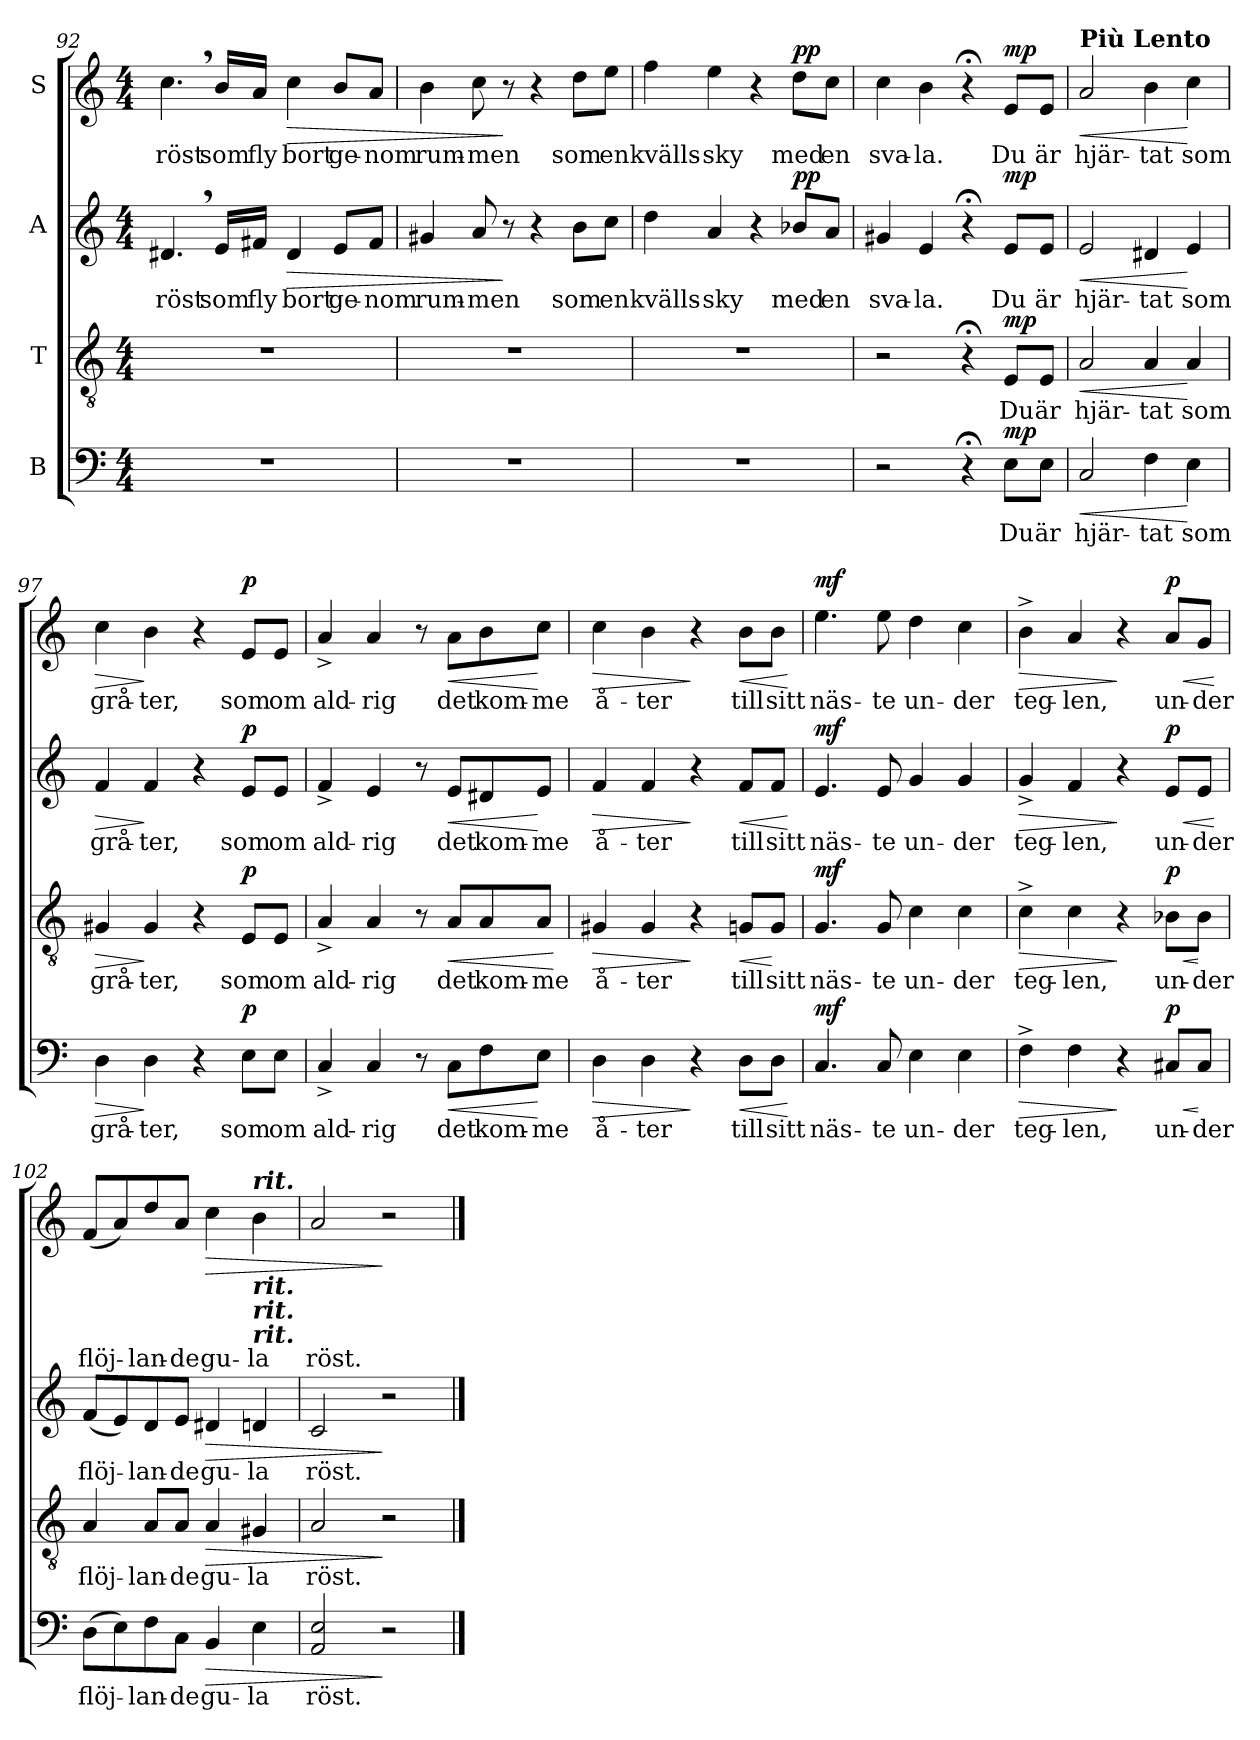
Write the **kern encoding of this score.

**kern	**text	**dynam	**kern	**text	**dynam	**kern	**text	**dynam	**kern	**text	**dynam
*part4	*part4	*part4	*part3	*part3	*part3	*part2	*part2	*part2	*part1	*part1	*part1
*staff4	*staff4	*staff4	*staff3	*staff3	*staff3	*staff2	*staff2	*staff2	*staff1	*staff1	*staff1
*I"B	*	*	*I"T	*	*	*I"A	*	*	*I"S	*	*
*clefF4	*	*	*clefGv2	*	*	*clefG2	*	*	*clefG2	*	*
*k[]	*	*	*k[]	*	*	*k[]	*	*	*k[]	*	*
*C:	*	*	*C:	*	*	*C:	*	*	*C:	*	*
*M4/4	*	*	*M4/4	*	*	*M4/4	*	*	*M4/4	*	*
=92	=92	=92	=92	=92	=92	=92	=92	=92	=92	=92	=92
!	!	!	!	!	!	!	!LO:LY:b	!	!	!LO:LY:b	!
1r	.	.	1r	.	.	4.d#X,>/	röst	.	4.cc,>\	röst	.
!	!	!	!	!	!	!	!LO:LY:b	!	!	!LO:LY:b	!
.	.	.	.	.	.	16e/LL	som	.	16b/LL	som	.
!	!	!	!	!	!	!	!LO:LY:b	!	!	!LO:LY:b	!
.	.	.	.	.	.	16f#X/JJ	fly	.	16a/JJ	fly	.
!	!	!	!	!	!	!	!LO:LY:b	!LO:HP:b	!	!LO:LY:b	!LO:HP:b
.	.	.	.	.	.	4d#/	bort	>	4cc\	bort	>
!	!	!	!	!	!	!	!LO:LY:b	!	!	!LO:LY:b	!
.	.	.	.	.	.	8e/L	ge-	.	8b/L	ge-	.
!	!	!	!	!	!	!	!LO:LY:b	!	!	!LO:LY:b	!
.	.	.	.	.	.	8f#/J	-nom	.	8a/J	-nom	.
!!LO:LB:g=z
=93	=93	=93	=93	=93	=93	=93	=93	=93	=93	=93	=93
!	!	!	!	!	!	!	!LO:LY:b	!	!	!LO:LY:b	!
1r	.	.	1r	.	.	4g#X/	rum-	.	4b\	rum-	.
!	!	!	!	!	!	!	!LO:LY:b	!	!	!LO:LY:b	!
.	.	.	.	.	.	8a/	-men	.	8cc\	-men	.
.	.	.	.	.	.	8r	.	]	8r	.	]
.	.	.	.	.	.	4r	.	.	4r	.	.
!	!	!	!	!	!	!	!LO:LY:b	!	!	!LO:LY:b	!
.	.	.	.	.	.	8b\L	som	.	8dd\L	som	.
!	!	!	!	!	!	!	!LO:LY:b	!	!	!LO:LY:b	!
.	.	.	.	.	.	8cc\J	en	.	8ee\J	en	.
=94	=94	=94	=94	=94	=94	=94	=94	=94	=94	=94	=94
!	!	!	!	!	!	!	!LO:LY:b	!	!	!LO:LY:b	!
1r	.	.	1r	.	.	4dd\	kvälls-	.	4ff\	kvälls-	.
!	!	!	!	!	!	!	!LO:LY:b	!	!	!LO:LY:b	!
.	.	.	.	.	.	4a/	-sky	.	4ee\	-sky	.
.	.	.	.	.	.	4r	.	.	4r	.	.
!	!	!	!	!	!	!	!LO:LY:b	!LO:DY:a	!	!LO:LY:b	!LO:DY:a
.	.	.	.	.	.	8b-X/L	med	pp	8dd\L	med	pp
!	!	!	!	!	!	!	!LO:LY:b	!	!	!LO:LY:b	!
.	.	.	.	.	.	8a/J	en	.	8cc\J	en	.
=95	=95	=95	=95	=95	=95	=95	=95	=95	=95	=95	=95
!	!	!	!	!	!	!	!LO:LY:b	!	!	!LO:LY:b	!
2r	.	.	2r	.	.	4g#X/	sva-	.	4cc\	sva-	.
!	!	!	!	!	!	!	!LO:LY:b	!	!	!LO:LY:b	!
.	.	.	.	.	.	4e/	-la.	.	4b\	-la.	.
4r;<	.	.	4r;<	.	.	4r;<	.	.	4r;<	.	.
!	!LO:LY:b	!LO:DY:a	!	!LO:LY:b	!LO:DY:a	!	!LO:LY:b	!LO:DY:a	!	!LO:LY:b	!LO:DY:a
8E\L	Du	mp	8E/L	Du	mp	8e/L	Du	mp	8e/L	Du	mp
!	!LO:LY:b	!	!	!LO:LY:b	!	!	!LO:LY:b	!	!	!LO:LY:b	!
8E\J	är	.	8E/J	är	.	8e/J	är	.	8e/J	är	.
=96	=96	=96	=96	=96	=96	=96	=96	=96	=96	=96	=96
!	!	!	!	!	!	!	!	!	!LO:TX:a:B:t=Più Lento	!	!
!	!LO:LY:b	!LO:HP:b	!	!LO:LY:b	!LO:HP:b	!	!LO:LY:b	!LO:HP:b	!	!LO:LY:b	!LO:HP:b
2C/	hjär-	<	2A/	hjär-	<	2e/	hjär-	<	2a/	hjär-	<
!	!LO:LY:b	!	!	!LO:LY:b	!	!	!LO:LY:b	!	!	!LO:LY:b	!
4F\	-tat	.	4A/	-tat	.	4d#X/	-tat	.	4b\	-tat	.
!	!LO:LY:b	!	!	!LO:LY:b	!	!	!LO:LY:b	!	!	!LO:LY:b	!
4E\	som	[	4A/	som	[	4e/	som	[	4cc\	som	[
=97	=97	=97	=97	=97	=97	=97	=97	=97	=97	=97	=97
!	!LO:LY:b	!LO:HP:b	!	!LO:LY:b	!LO:HP:b	!	!LO:LY:b	!LO:HP:b	!	!LO:LY:b	!LO:HP:b
4D\	grå-	>	4G#X/	grå-	>	4f/	grå-	>	4cc\	grå-	>
!	!LO:LY:b	!	!	!LO:LY:b	!	!	!LO:LY:b	!	!	!LO:LY:b	!
4D\	-ter,	]	4G#/	-ter,	]	4f/	-ter,	]	4b\	-ter,	]
4r	.	.	4r	.	.	4r	.	.	4r	.	.
!	!LO:LY:b	!LO:DY:a	!	!LO:LY:b	!LO:DY:a	!	!LO:LY:b	!LO:DY:a	!	!LO:LY:b	!LO:DY:a
8E\L	som	p	8E/L	som	p	8e/L	som	p	8e/L	som	p
!	!LO:LY:b	!	!	!LO:LY:b	!	!	!LO:LY:b	!	!	!LO:LY:b	!
8E\J	om	.	8E/J	om	.	8e/J	om	.	8e/J	om	.
!!LO:LB:g=z
=98	=98	=98	=98	=98	=98	=98	=98	=98	=98	=98	=98
!	!LO:LY:b	!	!	!LO:LY:b	!	!	!LO:LY:b	!	!	!LO:LY:b	!
4C^>/	ald-	.	4A^>/	ald-	.	4f^>/	ald-	.	4a^>/	ald-	.
!	!LO:LY:b	!	!	!LO:LY:b	!	!	!LO:LY:b	!	!	!LO:LY:b	!
4C/	-rig	.	4A/	-rig	.	4e/	-rig	.	4a/	-rig	.
8r	.	.	8r	.	.	8r	.	.	8r	.	.
!	!LO:LY:b	!LO:HP:b	!	!LO:LY:b	!LO:HP:b	!	!LO:LY:b	!LO:HP:b	!	!LO:LY:b	!LO:HP:b
8C\L	det	<	8A/L	det	<	8e/L	det	<	8a\L	det	<
!	!LO:LY:b	!	!	!LO:LY:b	!	!	!LO:LY:b	!	!	!LO:LY:b	!
8F\	kom-	.	8A/	kom-	.	8d#X/	kom-	.	8b\	kom-	.
!	!LO:LY:b	!	!	!LO:LY:b	!	!	!LO:LY:b	!	!	!LO:LY:b	!
8E\J	-me	[	8A/J	-me	.	8e/J	-me	[	8cc\J	-me	[
.	.	.	.	.	[	.	.	.	.	.	.
=99	=99	=99	=99	=99	=99	=99	=99	=99	=99	=99	=99
!	!LO:LY:b	!LO:HP:b	!	!LO:LY:b	!LO:HP:b	!	!LO:LY:b	!LO:HP:b	!	!LO:LY:b	!LO:HP:b
4D\	å-	>	4G#X/	å-	>	4f/	å-	>	4cc\	å-	>
!	!LO:LY:b	!	!	!LO:LY:b	!	!	!LO:LY:b	!	!	!LO:LY:b	!
4D\	-ter	.	4G#/	-ter	.	4f/	-ter	.	4b\	-ter	.
4r	.	]	4r	.	]	4r	.	]	4r	.	]
!	!LO:LY:b	!LO:HP:b	!	!LO:LY:b	!LO:HP:b	!	!LO:LY:b	!LO:HP:b	!	!LO:LY:b	!LO:HP:b
8D\L	till	<	8Gn/L	till	<	8f/L	till	<	8b\L	till	<
!	!LO:LY:b	!	!	!LO:LY:b	!	!	!LO:LY:b	!	!	!LO:LY:b	!
8D\J	sitt	.	8G/J	sitt	[	8f/J	sitt	.	8b\J	sitt	.
.	.	[	.	.	.	.	.	[	.	.	[
=100	=100	=100	=100	=100	=100	=100	=100	=100	=100	=100	=100
!	!LO:LY:b	!LO:DY:a	!	!LO:LY:b	!LO:DY:a	!	!LO:LY:b	!LO:DY:a	!	!LO:LY:b	!LO:DY:a
4.C/	näs-	mf	4.G/	näs-	mf	4.e/	näs-	mf	4.ee\	näs-	mf
!	!LO:LY:b	!	!	!LO:LY:b	!	!	!LO:LY:b	!	!	!LO:LY:b	!
8C/	-te	.	8G/	-te	.	8e/	-te	.	8ee\	-te	.
!	!LO:LY:b	!	!	!LO:LY:b	!	!	!LO:LY:b	!	!	!LO:LY:b	!
4E\	un-	.	4c\	un-	.	4g/	un-	.	4dd\	un-	.
!	!LO:LY:b	!	!	!LO:LY:b	!	!	!LO:LY:b	!	!	!LO:LY:b	!
4E\	-der	.	4c\	-der	.	4g/	-der	.	4cc\	-der	.
=101	=101	=101	=101	=101	=101	=101	=101	=101	=101	=101	=101
!	!LO:LY:b	!LO:HP:b	!	!LO:LY:b	!LO:HP:b	!	!LO:LY:b	!LO:HP:b	!	!LO:LY:b	!LO:HP:b
4F^>\	teg-	>	4c^>\	teg-	>	4g^>/	teg-	>	4b^>\	teg-	>
!	!LO:LY:b	!	!	!LO:LY:b	!	!	!LO:LY:b	!	!	!LO:LY:b	!
4F\	-len,	.	4c\	-len,	.	4f/	-len,	.	4a/	-len,	.
4r	.	]	4r	.	]	4r	.	]	4r	.	]
!	!LO:LY:b	!LO:HP:b	!	!LO:LY:b	!LO:HP:b	!	!LO:LY:b	!LO:HP:b	!	!LO:LY:b	!LO:HP:b
!	!	!LO:DY:n=1:a	!	!	!LO:DY:n=1:a	!	!	!LO:DY:n=1:a	!	!	!LO:DY:n=1:a
8C#X/L	un-	< p	8B-X\L	un-	< p	8e/L	un-	< p	8a/L	un-	< p
!	!LO:LY:b	!	!	!LO:LY:b	!	!	!LO:LY:b	!	!	!LO:LY:b	!
8C#/J	-der	[	8B-\J	-der	[	8e/J	-der	.	8g/J	-der	.
.	.	.	.	.	.	.	.	[	.	.	[
=102	=102	=102	=102	=102	=102	=102	=102	=102	=102	=102	=102
!	!LO:LY:b	!	!	!LO:LY:b	!	!	!LO:LY:b	!	!	!LO:LY:b	!
(>8D\L	flöj-	.	4A/	flöj-	.	(<8f/L	flöj-	.	(<8f/L	flöj-	.
8E\)	.	.	.	.	.	8e/)	.	.	8a/)	.	.
!	!LO:LY:b	!	!	!LO:LY:b	!	!	!LO:LY:b	!	!	!LO:LY:b	!
8F\	-lan-	.	8A/L	-lan-	.	8d/	-lan-	.	8dd/	-lan-	.
!	!LO:LY:b	!	!	!LO:LY:b	!	!	!LO:LY:b	!	!	!LO:LY:b	!
8C\J	-de	.	8A/J	-de	.	8e/J	-de	.	8a/J	-de	.
!	!LO:LY:b	!LO:HP:b	!	!LO:LY:b	!LO:HP:b	!	!LO:LY:b	!LO:HP:b	!	!LO:LY:b	!LO:HP:b
4BB/	gu-	>	4A/	gu-	>	4d#X/	gu-	>	4cc\	gu-	>
!	!	!	!	!	!	!	!	!	!LO:TX:b:Bi:t=rit.	!	!
!	!	!	!	!	!	!	!	!	!LO:TX:b:Bi:t=rit.	!	!
!	!	!	!	!	!	!	!	!	!LO:TX:b:Bi:t=rit.	!	!
!	!	!	!	!	!	!	!	!	!LO:TX:a:Bi:t=rit.	!	!
!	!LO:LY:b	!	!	!LO:LY:b	!	!	!LO:LY:b	!	!	!LO:LY:b	!
4E\	-la	.	4G#X/	-la	.	4dn/	-la	.	4b\	-la	.
=103	=103	=103	=103	=103	=103	=103	=103	=103	=103	=103	=103
!	!LO:LY:b	!	!	!LO:LY:b	!	!	!LO:LY:b	!	!	!LO:LY:b	!
2AA/ 2E/	röst.	.	2A/	röst.	.	2c/	röst.	.	2a/	röst.	.
2r	.	]	2r	.	]	2r	.	]	2r	.	]
==	==	==	==	==	==	==	==	==	==	==	==
*-	*-	*-	*-	*-	*-	*-	*-	*-	*-	*-	*-
